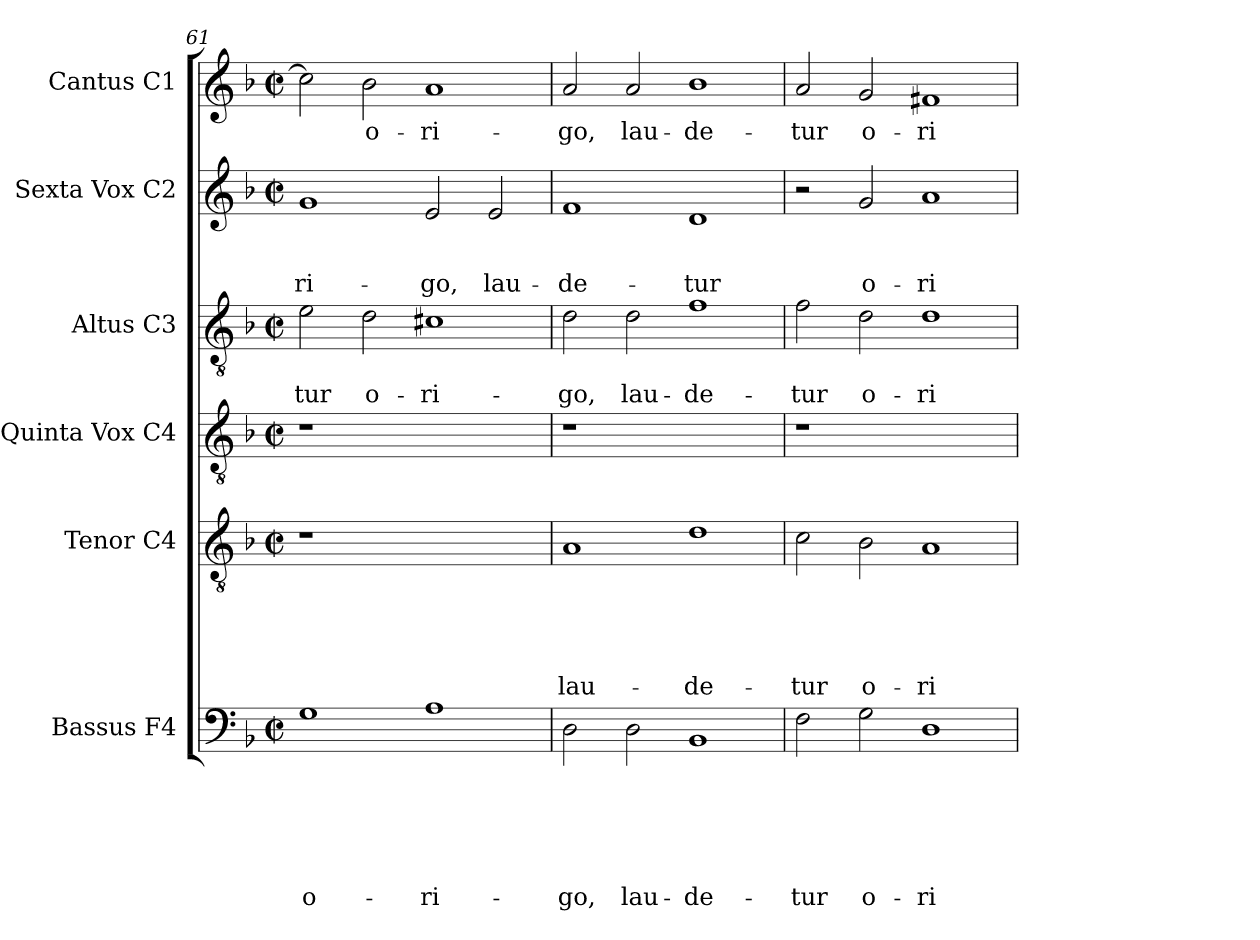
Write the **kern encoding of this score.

**kern	**text	**text	**text	**text	**text	**text	**kern	**text	**text	**text	**text	**text	**kern	**kern	**text	**text	**kern	**text	**text	**text	**kern	**text
*part6	*part6	*part6	*part6	*part6	*part6	*part6	*part5	*part5	*part5	*part5	*part5	*part5	*part4	*part3	*part3	*part3	*part2	*part2	*part2	*part2	*part1	*part1
*staff6	*staff6	*staff6	*staff6	*staff6	*staff6	*staff6	*staff5	*staff5	*staff5	*staff5	*staff5	*staff5	*staff4	*staff3	*staff3	*staff3	*staff2	*staff2	*staff2	*staff2	*staff1	*staff1
*I"Bassus F4	*	*	*	*	*	*	*I"Tenor C4	*	*	*	*	*	*I"Quinta Vox C4	*I"Altus C3	*	*	*I"Sexta Vox C2	*	*	*	*I"Cantus C1	*
*I'B	*	*	*	*	*	*	*I'T	*	*	*	*	*	*	*I'A	*	*	*	*	*	*	*I'C	*
*clefF4	*	*	*	*	*	*	*clefGv2	*	*	*	*	*	*clefGv2	*clefGv2	*	*	*clefG2	*	*	*	*clefG2	*
*k[b-]	*	*	*	*	*	*	*k[b-]	*	*	*	*	*	*k[b-]	*k[b-]	*	*	*k[b-]	*	*	*	*k[b-]	*
*F:	*	*	*	*	*	*	*F:	*	*	*	*	*	*F:	*F:	*	*	*F:	*	*	*	*F:	*
*M2/2	*	*	*	*	*	*	*M2/2	*	*	*	*	*	*M2/2	*M2/2	*	*	*M2/2	*	*	*	*M2/2	*
*met(c|)	*	*	*	*	*	*	*met(c|)	*	*	*	*	*	*met(c|)	*met(c|)	*	*	*met(c|)	*	*	*	*met(c|)	*
=61	=61	=61	=61	=61	=61	=61	=61	=61	=61	=61	=61	=61	=61	=61	=61	=61	=61	=61	=61	=61	=61	=61
!	!	!	!	!	!	!LO:LY:b	!	!	!	!	!	!	!	!	!	!LO:LY:b	!	!	!	!LO:LY:b	!	!
1G	.	.	.	.	.	o-	1r	.	.	.	.	.	1r	2e\	.	-tur	1g	.	.	-ri-	2cc\]	.
!	!	!	!	!	!	!	!	!	!	!	!	!	!	!	!	!LO:LY:b	!	!	!	!	!	!LO:LY:b
.	.	.	.	.	.	.	.	.	.	.	.	.	.	2d\	.	o-	.	.	.	.	2b-\	o-
!	!	!	!	!	!	!LO:LY:b	!	!	!	!	!	!	!	!	!	!LO:LY:b	!	!	!	!LO:LY:b	!	!LO:LY:b
1A	.	.	.	.	.	-ri-	1ryy	.	.	.	.	.	1ryy	1c#X	.	-ri-	2e/	.	.	-go,	1a	-ri-
!	!	!	!	!	!	!	!	!	!	!	!	!	!	!	!	!	!	!	!	!LO:LY:b	!	!
.	.	.	.	.	.	.	.	.	.	.	.	.	.	.	.	.	2e/	.	.	lau-	.	.
=62	=62	=62	=62	=62	=62	=62	=62	=62	=62	=62	=62	=62	=62	=62	=62	=62	=62	=62	=62	=62	=62	=62
!	!	!	!	!	!	!LO:LY:b	!	!	!	!	!	!LO:LY:b	!	!	!	!LO:LY:b	!	!	!	!LO:LY:b	!	!LO:LY:b
2D\	.	.	.	.	.	-go,	1A	.	.	.	.	lau-	1r	2d\	.	-go,	1f	.	.	-de-	2a/	-go,
!	!	!	!	!	!	!LO:LY:b	!	!	!	!	!	!	!	!	!	!LO:LY:b	!	!	!	!	!	!LO:LY:b
2D\	.	.	.	.	.	lau-	.	.	.	.	.	.	.	2d\	.	lau-	.	.	.	.	2a/	lau-
!	!	!	!	!	!	!LO:LY:b	!	!	!	!	!	!LO:LY:b	!	!	!	!LO:LY:b	!	!	!	!LO:LY:b	!	!LO:LY:b
1BB-	.	.	.	.	.	-de-	1d	.	.	.	.	-de-	1ryy	1f	.	-de-	1d	.	.	-tur	1b-	-de-
=63	=63	=63	=63	=63	=63	=63	=63	=63	=63	=63	=63	=63	=63	=63	=63	=63	=63	=63	=63	=63	=63	=63
!	!	!	!	!	!	!LO:LY:b	!	!	!	!	!	!LO:LY:b	!	!	!	!LO:LY:b	!	!	!	!	!	!LO:LY:b
2F\	.	.	.	.	.	-tur	2c\	.	.	.	.	-tur	1r	2f\	.	-tur	2r	.	.	.	2a/	-tur
!	!	!	!	!	!	!LO:LY:b	!	!	!	!	!	!LO:LY:b	!	!	!	!LO:LY:b	!	!	!	!LO:LY:b	!	!LO:LY:b
2G\	.	.	.	.	.	o-	2B-\	.	.	.	.	o-	.	2d\	.	o-	2g/	.	.	o-	2g/	o-
!	!	!	!	!	!	!LO:LY:b	!	!	!	!	!	!LO:LY:b	!	!	!	!LO:LY:b	!	!	!	!LO:LY:b	!	!LO:LY:b
1D	.	.	.	.	.	-ri-	1A	.	.	.	.	-ri-	1ryy	1d	.	-ri-	1a	.	.	-ri-	1f#X	-ri-
=	=	=	=	=	=	=	=	=	=	=	=	=	=	=	=	=	=	=	=	=	=	=
*-	*-	*-	*-	*-	*-	*-	*-	*-	*-	*-	*-	*-	*-	*-	*-	*-	*-	*-	*-	*-	*-	*-
